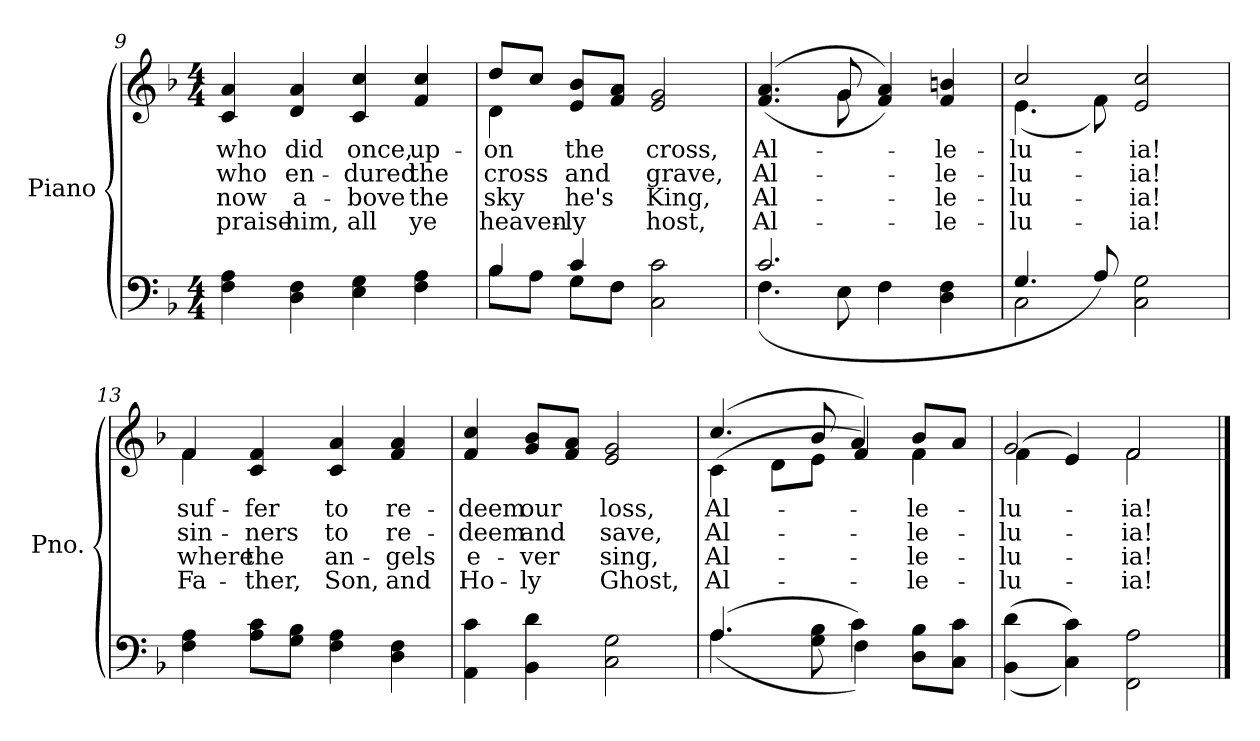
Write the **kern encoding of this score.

**kern	**kern	**text	**text	**text	**text
*part2	*part1	*part1	*part1	*part1	*part1
*staff2	*staff1	*staff1	*staff1	*staff1	*staff1
*I"Piano	*I"Piano	*	*	*	*
*I'Pno.	*I'Pno.	*	*	*	*
!!LO:LB:g=z
*clefF4	*clefG2	*	*	*	*
*k[b-]	*k[b-]	*	*	*	*
*F:	*F:	*	*	*	*
*M4/4	*M4/4	*	*	*	*
=9	=9	=9	=9	=9	=9
!	!	!LO:LY:b:color=#000000	!LO:LY:b:color=#000000	!LO:LY:b:color=#000000	!LO:LY:b:color=#000000
4Fi\ 4Ai	4ci/ 4ai	who	who	now	praise
!	!	!LO:LY:b:color=#000000	!LO:LY:b:color=#000000	!LO:LY:b:color=#000000	!LO:LY:b:color=#000000
4Di\ 4Fi	4di/ 4ai	did	en-	a-	-him,
!	!	!LO:LY:b:color=#000000	!LO:LY:b:color=#000000	!LO:LY:b:color=#000000	!LO:LY:b:color=#000000
4Ei\ 4Gi	4ci/ 4cci	once,	-dured	bove	all
!	!	!LO:LY:b:color=#000000	!LO:LY:b:color=#000000	!LO:LY:b:color=#000000	!LO:LY:b:color=#000000
4Fi\ 4Ai	4fi/ 4cci	up-	the	the	ye
=10	=10	=10	=10	=10	=10
*^	*	*	*	*	*
!	!	!	!LO:LY:b:color=#000000	!LO:LY:b:color=#000000	!LO:LY:b:color=#000000	!LO:LY:b:color=#000000
*	*	*^	*	*	*	*
4B-i/	8B-i\L	8ddi/L	4di\	-on	cross	sky	heaven-
.	8Ai\J	8cci/J	.	.	.	.	.
!	!	!	!	!LO:LY:b:color=#000000	!LO:LY:b:color=#000000	!LO:LY:b:color=#000000	!LO:LY:b:color=#000000
4ci/	8Gi\L	8ei/ 8b-i/L	2.ryy	the	and	-he's	ly
.	8Fi\J	8fi/ 8ai/J	.	.	.	.	.
!	!	!	!	!LO:LY:b:color=#000000	!LO:LY:b:color=#000000	!LO:LY:b:color=#000000	!LO:LY:b:color=#000000
2Ci\ 2ci	2ryy	2ei/ 2gi	.	cross,	grave,	King,	host,
=11	=11	=11	=11	=11	=11	=11	=11
!	!	!	!	!LO:LY:b:color=#000000	!LO:LY:b:color=#000000	!LO:LY:b:color=#000000	!LO:LY:b:color=#000000
2.ci/	(4.Fi\	((4.fi/ 4.ai	4.ryy	Al-	Al-	Al-	-Al-
.	8Ei\	8gi/	8gi\	.	.	.	.
.	4Fi\	4fi/ 4ai))	2ryy	.	.	.	.
!	!	!	!	!LO:LY:b:color=#000000	!LO:LY:b:color=#000000	!LO:LY:b:color=#000000	!LO:LY:b:color=#000000
4Di\ 4Fi	4ryy	4fi/ 4bni	.	-le-	-le-	-le-	-le-
=12	=12	=12	=12	=12	=12	=12	=12
!	!	!	!	!LO:LY:b:color=#000000	!LO:LY:b:color=#000000	!LO:LY:b:color=#000000	!LO:LY:b:color=#000000
4.Gi/	2Ci\	2cci/	(4.ei\	-lu-	-lu-	-lu-	-lu-
8Ai/)	.	.	8fi\)	.	.	.	.
!	!	!	!	!LO:LY:b:color=#000000	!LO:LY:b:color=#000000	!LO:LY:b:color=#000000	!LO:LY:b:color=#000000
2Ci\ 2Gi	2ryy	2ei/ 2cci	2ryy	-ia!	-ia!	-ia!	ia!
*v	*v	*	*	*	*	*	*
!!LO:LB:g=z	!!
=13	=13	=13	=13	=13	=13	=13
*^	*	*	*	*	*	*
!	!	!	!	!LO:LY:b:color=#000000	!LO:LY:b:color=#000000	!LO:LY:b:color=#000000	!LO:LY:b:color=#000000
*v	*v	*	*	*	*	*	*
4Fi\ 4Ai	4fi/	4fi\	suf-	sin-	where	Fa-
!	!	!	!LO:LY:b:color=#000000	!LO:LY:b:color=#000000	!LO:LY:b:color=#000000	!LO:LY:b:color=#000000
8Ai\ 8ci\L	4ci/ 4fi	2.ryy	-fer	-ners	-the	ther,
8Gi\ 8B-i\J	.	.	.	.	.	.
!	!	!	!LO:LY:b:color=#000000	!LO:LY:b:color=#000000	!LO:LY:b:color=#000000	!LO:LY:b:color=#000000
4Fi\ 4Ai	4ci/ 4ai	.	to	to	an-	-Son,
!	!	!	!LO:LY:b:color=#000000	!LO:LY:b:color=#000000	!LO:LY:b:color=#000000	!LO:LY:b:color=#000000
4Di\ 4Fi	4fi/ 4ai	.	re-	re-	gels	and
*	*v	*v	*	*	*	*
=14	=14	=14	=14	=14	=14
!	!	!LO:LY:b:color=#000000	!LO:LY:b:color=#000000	!LO:LY:b:color=#000000	!LO:LY:b:color=#000000
4AAi\ 4ci	4fi/ 4cci	-deem	-deem	e-	-Ho-
!	!	!LO:LY:b:color=#000000	!LO:LY:b:color=#000000	!LO:LY:b:color=#000000	!LO:LY:b:color=#000000
4BB-i\ 4di	8gi/ 8b-i/L	our	and	-ver	ly
.	8fi/ 8ai/J	.	.	.	.
!	!	!LO:LY:b:color=#000000	!LO:LY:b:color=#000000	!LO:LY:b:color=#000000	!LO:LY:b:color=#000000
2Ci\ 2Gi	2ei/ 2gi	loss,	save,	sing,	Ghost,
=15	=15	=15	=15	=15	=15
*^	*	*	*	*	*
!	!	!	!LO:LY:b:color=#000000	!LO:LY:b:color=#000000	!LO:LY:b:color=#000000	!LO:LY:b:color=#000000
*	*	*^	*	*	*	*
(4.Ai/	(4.Ai\	(4.cci/	(4ci\	Al-	Al-	Al-	-Al-
.	.	.	8di\L	.	.	.	.
8Gi\ 8B-i	8ryy	8b-i/	8ei\J	.	.	.	.
4ci\)	4Fi\)	4ai/)	4fi/)	.	.	.	.
!	!	!	!	!LO:LY:b:color=#000000	!LO:LY:b:color=#000000	!LO:LY:b:color=#000000	!LO:LY:b:color=#000000
8Di\ 8B-i\L	4ryy	8b-i/L	4fi\	-le-	-le-	-le-	-le-
8Ci\ 8ci\J	.	8ai/J	.	.	.	.	.
*v	*v	*	*	*	*	*	*
=16	=16	=16	=16	=16	=16	=16
!	!	!	!LO:LY:b:color=#000000	!LO:LY:b:color=#000000	!LO:LY:b:color=#000000	!LO:LY:b:color=#000000
((4BB-i\ 4di	2gi/	(4fi\	-lu-	-lu-	-lu-	-lu-
4Ci\ 4ci))	.	4ei/)	.	.	.	.
!	!	!	!LO:LY:b:color=#000000	!LO:LY:b:color=#000000	!LO:LY:b:color=#000000	!LO:LY:b:color=#000000
2FFi\ 2Ai	2fi/	2fi\	-ia!	-ia!	-ia!	ia!
*	*v	*v	*	*	*	*
==	==	==	==	==	==
*-	*-	*-	*-	*-	*-
